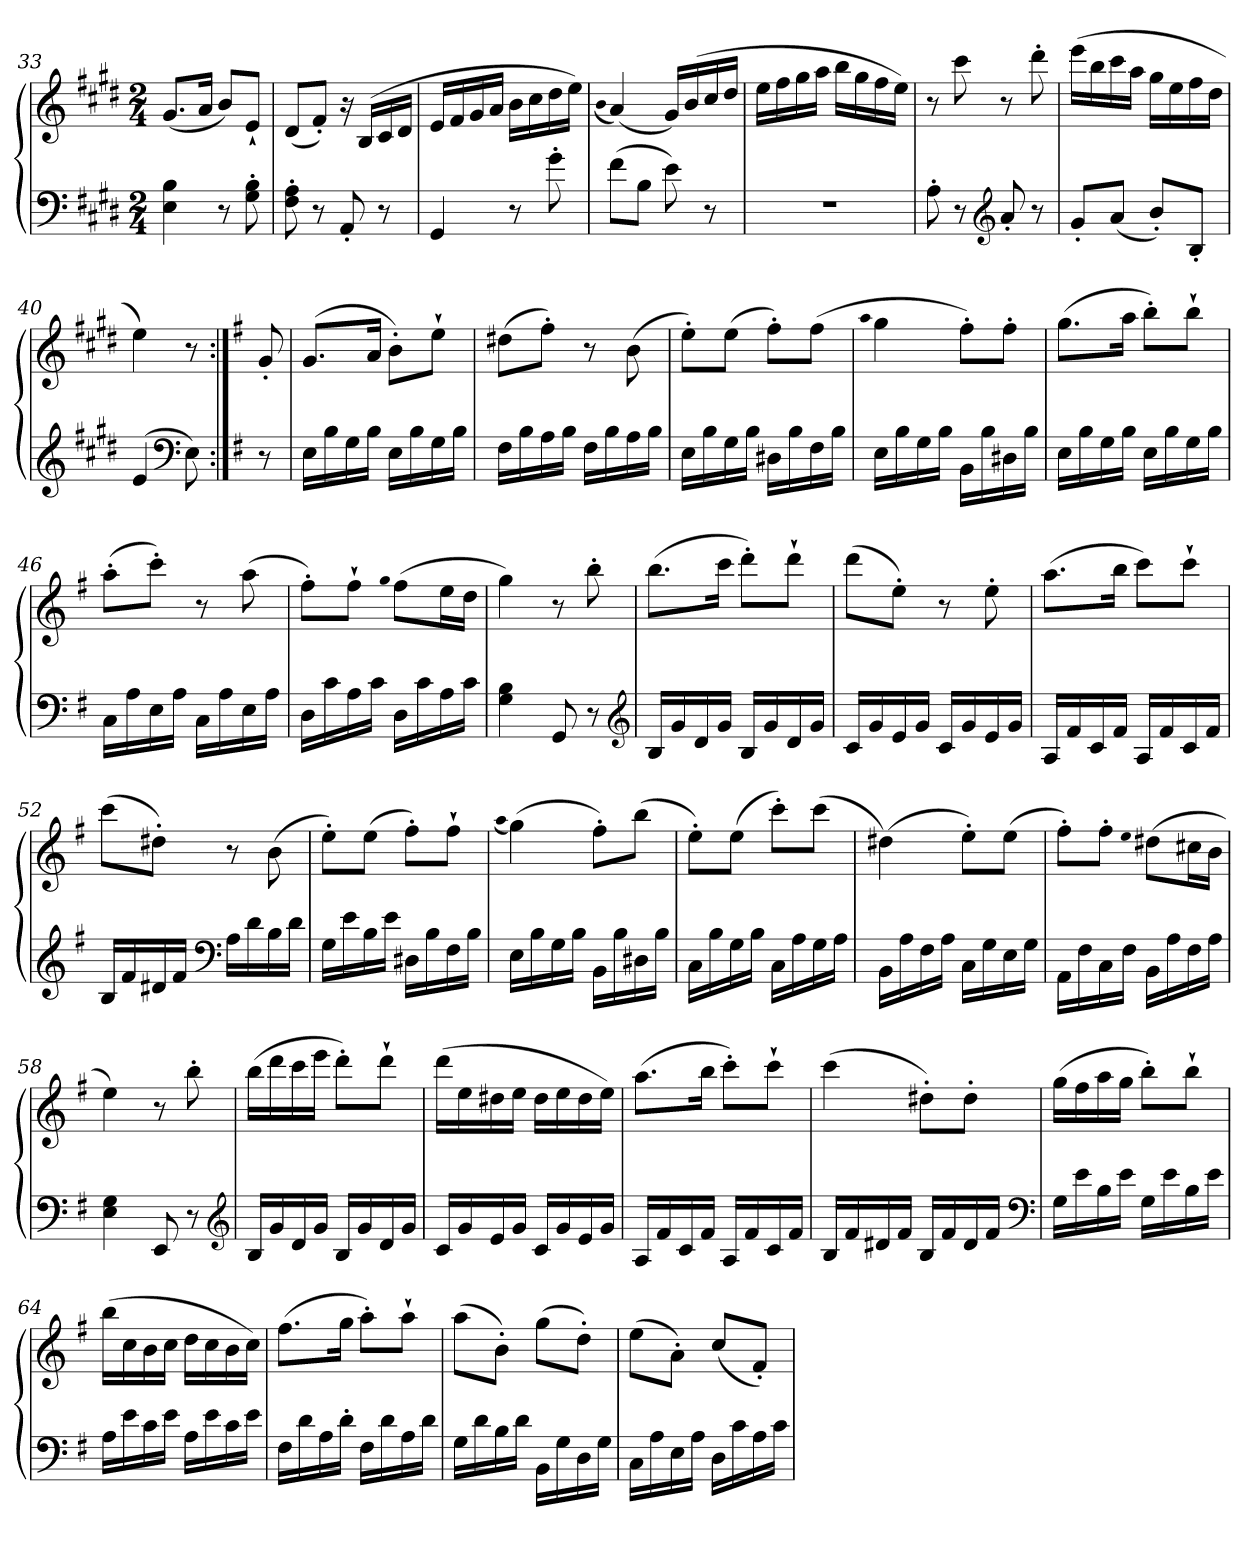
**kern	**kern
*part1	*part1
*staff2	*staff1
*clefF4	*clefG2
*k[f#c#g#d#]	*k[f#c#g#d#]
*M2/4	*M2/4
=33	=33
4E\ 4B\	(8.g#/L
.	16a/Jk
8r	8b/L)
8G#'\ 8B'\	8e`/J
=34	=34
8F#'\ 8A'\	(8d#/L
8r	8f#'/J)
8AA'/	16r
.	(16B/LL
8r	16c#/
.	16d#/JJ
=35	=35
4GG#/	16e/LL
.	16f#/
.	16g#/
.	16a/JJ
8r	16b\LL
.	16cc#\
8g#'\	16dd#\
.	16ee\JJ)
=36	=36
.	(qb
(8f#\L	(4a/)
8B\J	.
8e\)	16g#/LL)
.	(16b/
8r	16cc#/
.	16dd#/JJ
=37	=37
2r	16ee\LL
.	16ff#\
.	16gg#\
.	16aa\JJ
.	16bb\LL
.	16gg#\
.	16ff#\
.	16ee\JJ)
=38	=38
8A'\	8r
8r	8ccc#\
*clefG2	*
8a'/	8r
8r	8ddd#'\
=39	=39
8g#'/L	(16eee\LL
.	16bb\
(8a/J	16ccc#\
.	16aa\JJ
8b'/L)	16gg#\LL
.	16ee\
8B'/J	16ff#\
.	16dd#\JJ
=40	=40
(4e/	4ee\)
*clefF4	*
8E\)	8r
=:|!	=:|!
*k[f#]	*k[f#]
8r	8g'/
=41	=41
16E\LL	(8.g/L
16B\	.
16G\	.
16B\JJ	16a/Jk
16E\LL	8b'\L)
16B\	.
16G\	8ee`\J
16B\JJ	.
=42	=42
16F#\LL	(8dd#X\L
16B\	.
16A\	8ff#'\J)
16B\JJ	.
16F#\LL	8r
16B\	.
16A\	(8b\
16B\JJ	.
=43	=43
16E\LL	8ee'\L)
16B\	.
16G\	(8ee\J
16B\JJ	.
16D#X\LL	8ff#'\L)
16B\	.
16F#\	(8ff#\J
16B\JJ	.
=44	=44
.	qaa
16E\LL	4gg\
16B\	.
16G\	.
16B\JJ	.
16BB\LL	8ff#'\L)
16B\	.
16D#X\	8ff#'\J
16B\JJ	.
=45	=45
16E\LL	(8.gg\L
16B\	.
16G\	.
16B\JJ	16aa\Jk
16E\LL	8bb'\L)
16B\	.
16G\	8bb`\J
16B\JJ	.
=46	=46
16C\LL	(8aa'\L
16A\	.
16E\	8ccc'\J)
16A\JJ	.
16C\LL	8r
16A\	.
16E\	(8aa\
16A\JJ	.
=47	=47
16D\LL	8ff#'\L)
16c\	.
16A\	8ff#`\J
16c\JJ	.
.	qgg
16D\LL	(8ff#\L
16c\	.
16A\	16ee\L
16c\JJ	16dd\JJ
=48	=48
4G\ 4B\	4gg\)
8GG/	8r
8r	8bb'\
*clefG2	*
=49	=49
16B/LL	(8.bb\L
16g/	.
16d/	.
16g/JJ	16ccc\Jk
16B/LL	8ddd'\L)
16g/	.
16d/	8ddd`\J
16g/JJ	.
=50	=50
16c/LL	(8ddd\L
16g/	.
16e/	8ee'\J)
16g/JJ	.
16c/LL	8r
16g/	.
16e/	8ee'\
16g/JJ	.
=51	=51
16A/LL	(8.aa\L
16f#/	.
16c/	.
16f#/JJ	16bb\Jk
16A/LL	8ccc\L)
16f#/	.
16c/	8ccc`\J
16f#/JJ	.
=52	=52
16B/LL	(8ccc\L
16f#/	.
16d#X/	8dd#X'\J)
16f#/JJ	.
*clefF4	*
16A\LL	8r
16d#\	.
16B\	(8b\
16d#\JJ	.
=53	=53
16G\LL	8ee'\L)
16e\	.
16B\	(8ee\J
16e\JJ	.
16D#X\LL	8ff#'\L)
16B\	.
16F#\	8ff#`\J
16B\JJ	.
=54	=54
.	(qaa
16E\LL	(4gg\)
16B\	.
16G\	.
16B\JJ	.
16BB\LL	8ff#'\L)
16B\	.
16D#X\	(8bb\J
16B\JJ	.
=55	=55
16C\LL	8ee'\L)
16B\	.
16G\	(8ee\J
16B\JJ	.
16C\LL	8ccc'\L)
16A\	.
16G\	(8ccc\J
16A\JJ	.
=56	=56
16BB\LL	(4dd#X\)
16A\	.
16F#\	.
16A\JJ	.
16C\LL	8ee'\L)
16G\	.
16E\	(8ee\J
16G\JJ	.
=57	=57
16AA\LL	8ff#'\L)
16F#\	.
16C\	8ff#'\J
16F#\JJ	.
.	qee
16BB\LL	(8dd#X\L
16A\	.
16F#\	16cc#X\L
16A\JJ	16b\JJ
=58	=58
4E\ 4G\	4ee\)
8EE/	8r
8r	8bb'\
*clefG2	*
=59	=59
16B/LL	(16bb\LL
16g/	16ddd\
16d/	16ccc\
16g/JJ	16eee\JJ
16B/LL	8ddd'\L)
16g/	.
16d/	8ddd`\J
16g/JJ	.
=60	=60
16c/LL	(16ddd\LL
16g/	16ee\
16e/	16dd#X\
16g/JJ	16ee\JJ
16c/LL	16dd#\LL
16g/	16ee\
16e/	16dd#\
16g/JJ	16ee\JJ)
=61	=61
16A/LL	(8.aa\L
16f#/	.
16c/	.
16f#/JJ	16bb\Jk
16A/LL	8ccc'\L)
16f#/	.
16c/	8ccc`\J
16f#/JJ	.
=62	=62
16B/LL	(4ccc\
16f#/	.
16d#X/	.
16f#/JJ	.
16B/LL	8dd#X'\L)
16f#/	.
16d#/	8dd#'\J
16f#/JJ	.
*clefF4	*
=63	=63
16G\LL	(16gg\LL
16e\	16ff#\
16B\	16aa\
16e\JJ	16gg\JJ
16G\LL	8bb'\L)
16e\	.
16B\	8bb`\J
16e\JJ	.
=64	=64
16A\LL	(16bb\LL
16e\	16cc\
16c\	16b\
16e\JJ	16cc\JJ
16A\LL	16dd\LL
16e\	16cc\
16c\	16b\
16e\JJ	16cc\JJ)
=65	=65
16F#\LL	(8.ff#\L
16d\	.
16A\	.
16d'\JJ	16gg\Jk
16F#\LL	8aa'\L)
16d\	.
16A\	8aa`\J
16d\JJ	.
=66	=66
16G\LL	(8aa\L
16d\	.
16B\	8b'\J)
16d\JJ	.
16BB\LL	(8gg\L
16G\	.
16D\	8dd'\J)
16G\JJ	.
=67	=67
16C\LL	(8ee\L
16A\	.
16E\	8a'\J)
16A\JJ	.
16D\LL	(8cc/L
16c\	.
16A\	8f#'/J)
16c\JJ	.
=	=
*-	*-
